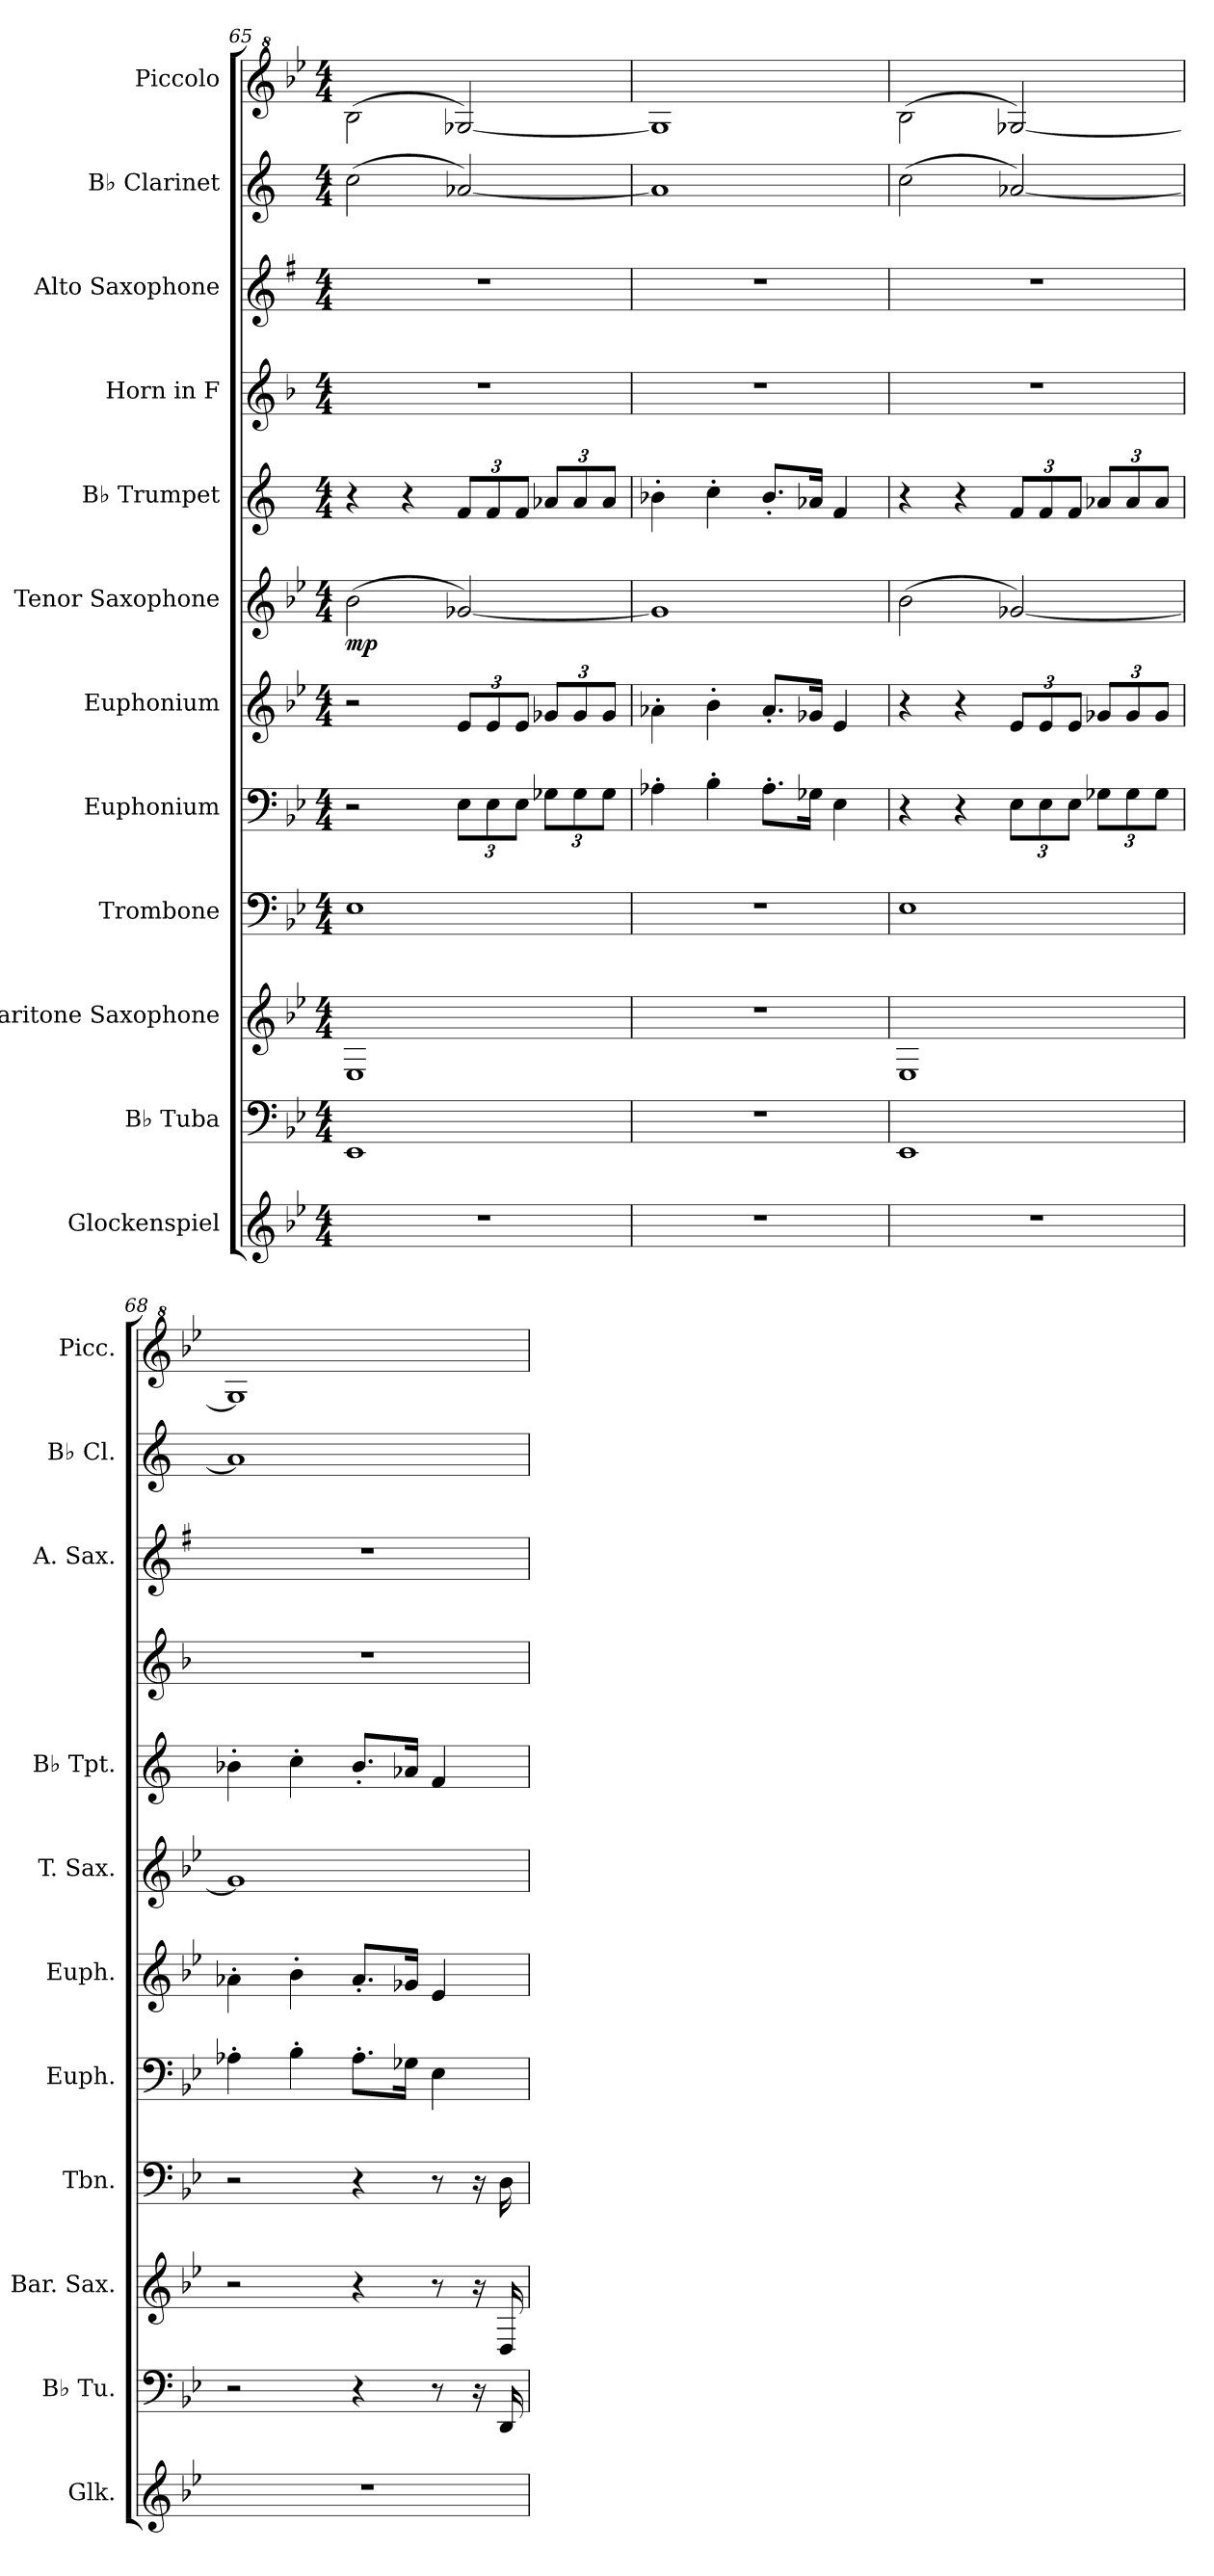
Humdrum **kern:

**kern	**kern	**kern	**kern	**kern	**kern	**kern	**dynam	**kern	**kern	**kern	**kern	**kern
*part12	*part11	*part10	*part9	*part8	*part7	*part6	*part6	*part5	*part4	*part3	*part2	*part1
*staff12	*staff11	*staff10	*staff9	*staff8	*staff7	*staff6	*staff6	*staff5	*staff4	*staff3	*staff2	*staff1
*I"Glockenspiel	*I"B♭ Tuba	*I"Baritone Saxophone	*I"Trombone	*I"Euphonium	*I"Euphonium	*I"Tenor Saxophone	*	*I"B♭ Trumpet	*I"Horn in F	*I"Alto Saxophone	*I"B♭ Clarinet	*I"Piccolo
*I'Glk.	*I'B♭ Tu.	*I'Bar. Sax.	*I'Tbn.	*I'Euph.	*I'Euph.	*I'T. Sax.	*	*I'B♭ Tpt.	*	*I'A. Sax.	*I'B♭ Cl.	*I'Picc.
*clefG2	*clefF4	*clefG2	*clefF4	*clefF4	*clefG2	*clefG2	*	*clefG2	*clefG2	*clefG2	*clefG2	*clefG^2
*ITrd-14c-24	*	*ITrd12c21	*	*	*ITrd8c14	*ITrd8c14	*	*ITrd1c2	*ITrd4c7	*ITrd5c9	*ITrd1c2	*ITrd-7c-12
*k[b-e-]	*k[b-e-]	*k[b-e-]	*k[b-e-]	*k[b-e-]	*k[b-e-]	*k[b-e-]	*	*k[b-e-]	*k[b-e-]	*k[b-e-]	*k[b-e-]	*k[b-e-]
*M4/4	*M4/4	*M4/4	*M4/4	*M4/4	*M4/4	*M4/4	*	*M4/4	*M4/4	*M4/4	*M4/4	*M4/4
=65	=65	=65	=65	=65	=65	=65	=65	=65	=65	=65	=65	=65
!	!	!	!	!	!	!	!LO:DY:b	!	!	!	!	!
1r	1EE-	1EE-	1E-	2r	2r	(2B-\	mp	4r	1r	1r	(2b-\	(2bb-\
.	.	.	.	.	.	.	.	4r	.	.	.	.
*	*	*	*	*Xbrackettup	*Xbrackettup	*	*	*Xbrackettup	*	*	*	*
.	.	.	.	12E-\L	12E-/L	[2G-X/)	.	12e-/L	.	.	[2g-X/)	[2gg-X/)
.	.	.	.	12E-\	12E-/	.	.	12e-/	.	.	.	.
.	.	.	.	12E-\J	12E-/J	.	.	12e-/J	.	.	.	.
.	.	.	.	12G-X\L	12G-X/L	.	.	12g-X/L	.	.	.	.
.	.	.	.	12G-\	12G-/	.	.	12g-/	.	.	.	.
.	.	.	.	12G-\J	12G-/J	.	.	12g-/J	.	.	.	.
=66	=66	=66	=66	=66	=66	=66	=66	=66	=66	=66	=66	=66
1r	1r	1r	1r	4A-X'\	4A-X'\	1G-]	.	4a-X'\	1r	1r	1g-]	1gg-]
.	.	.	.	4B-'\	4B-'\	.	.	4b-'\	.	.	.	.
.	.	.	.	8.A-'\L	8.A-'/L	.	.	8.a-'/L	.	.	.	.
.	.	.	.	16G-X\Jk	16G-X/Jk	.	.	16g-X/Jk	.	.	.	.
.	.	.	.	4E-\	4E-/	.	.	4e-/	.	.	.	.
=67	=67	=67	=67	=67	=67	=67	=67	=67	=67	=67	=67	=67
1r	1EE-	1EE-	1E-	4r	4r	(2B-\	.	4r	1r	1r	(2b-\	(2bb-\
.	.	.	.	4r	4r	.	.	4r	.	.	.	.
.	.	.	.	12E-\L	12E-/L	[2G-X/)	.	12e-/L	.	.	[2g-X/)	[2gg-X/)
.	.	.	.	12E-\	12E-/	.	.	12e-/	.	.	.	.
.	.	.	.	12E-\J	12E-/J	.	.	12e-/J	.	.	.	.
.	.	.	.	12G-X\L	12G-X/L	.	.	12g-X/L	.	.	.	.
.	.	.	.	12G-\	12G-/	.	.	12g-/	.	.	.	.
.	.	.	.	12G-\J	12G-/J	.	.	12g-/J	.	.	.	.
!!LO:PB:g=z
=68	=68	=68	=68	=68	=68	=68	=68	=68	=68	=68	=68	=68
1r	2r	2r	2r	4A-X'\	4A-X'\	1G-]	.	4a-X'\	1r	1r	1g-]	1gg-]
.	.	.	.	4B-'\	4B-'\	.	.	4b-'\	.	.	.	.
.	4r	4r	4r	8.A-'\L	8.A-'/L	.	.	8.a-'/L	.	.	.	.
.	.	.	.	16G-X\Jk	16G-X/Jk	.	.	16g-X/Jk	.	.	.	.
.	8r	8r	8r	4E-\	4E-/	.	.	4e-/	.	.	.	.
.	16r	16r	16r	.	.	.	.	.	.	.	.	.
.	16DD/	16DD/	16D\	.	.	.	.	.	.	.	.	.
=	=	=	=	=	=	=	=	=	=	=	=	=
*-	*-	*-	*-	*-	*-	*-	*-	*-	*-	*-	*-	*-
